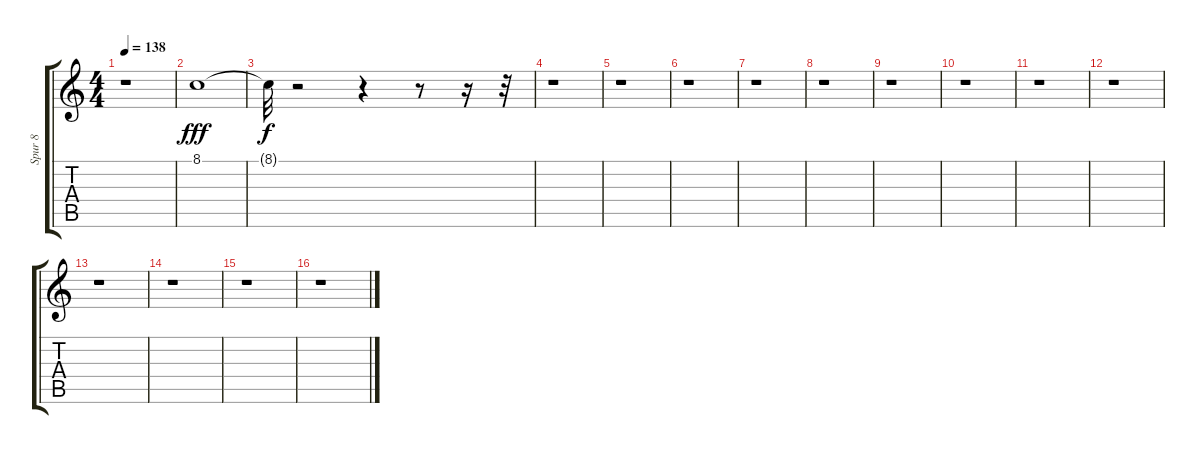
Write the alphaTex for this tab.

\track ("Spur 8" "Spur 8") {instrument reversecymbal}
\staff {score tabs}
\tuning (E4 B3 G3 D3 A2 E2) {hide}
\ts (4 4)
\tempo 138
\clef g2
\ks c
r.1{dy fff} |
8.1.1 |
8.1{t}.32{dy f} r.2 r.4 r.8 r.16 r.32 |
r.1 |
r.1 |
r.1 |
r.1 |
r.1 |
r.1 |
r.1 |
r.1 |
r.1 |
r.1 |
r.1 |
r.1 |
r.1
